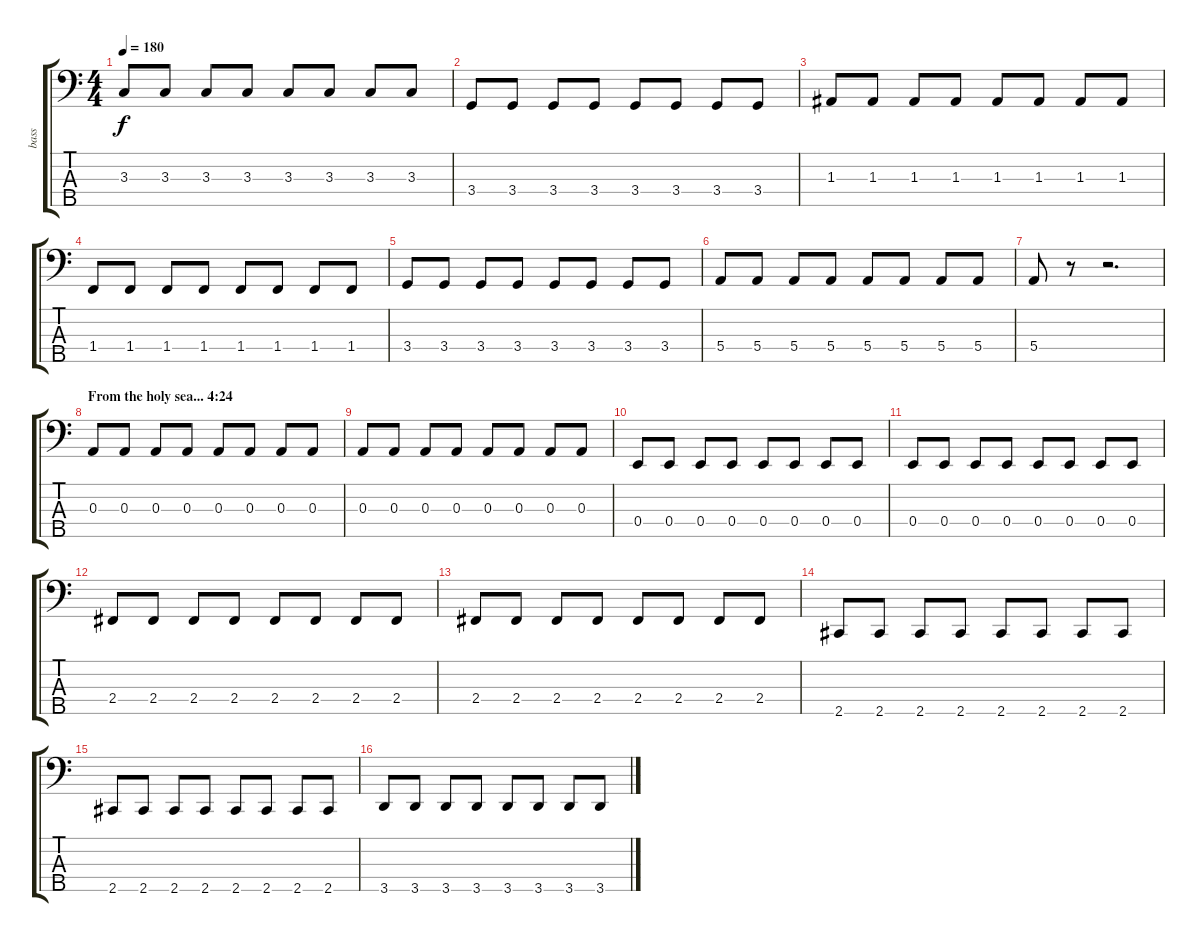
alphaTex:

\track ("bass" "bass") {instrument electricbassfinger}
\staff {score tabs}
\tuning (G2 D2 A1 E1 B0) {hide}
\ts (4 4)
\tempo 180
\clef f4
\ks c
3.3.8{dy f} 3.3.8 3.3.8 3.3.8 3.3.8 3.3.8 3.3.8 3.3.8 |
3.4.8 3.4.8 3.4.8 3.4.8 3.4.8 3.4.8 3.4.8 3.4.8 |
1.3.8 1.3.8 1.3.8 1.3.8 1.3.8 1.3.8 1.3.8 1.3.8 |
1.4.8 1.4.8 1.4.8 1.4.8 1.4.8 1.4.8 1.4.8 1.4.8 |
3.4.8 3.4.8 3.4.8 3.4.8 3.4.8 3.4.8 3.4.8 3.4.8 |
5.4.8 5.4.8 5.4.8 5.4.8 5.4.8 5.4.8 5.4.8 5.4.8 |
5.4.8 r.8 r.2{d} |
\section ("" "From the holy sea... 4:24")
0.3.8 0.3.8 0.3.8 0.3.8 0.3.8 0.3.8 0.3.8 0.3.8 |
0.3.8 0.3.8 0.3.8 0.3.8 0.3.8 0.3.8 0.3.8 0.3.8 |
0.4.8 0.4.8 0.4.8 0.4.8 0.4.8 0.4.8 0.4.8 0.4.8 |
0.4.8 0.4.8 0.4.8 0.4.8 0.4.8 0.4.8 0.4.8 0.4.8 |
2.4.8 2.4.8 2.4.8 2.4.8 2.4.8 2.4.8 2.4.8 2.4.8 |
2.4.8 2.4.8 2.4.8 2.4.8 2.4.8 2.4.8 2.4.8 2.4.8 |
2.5.8 2.5.8 2.5.8 2.5.8 2.5.8 2.5.8 2.5.8 2.5.8 |
2.5.8 2.5.8 2.5.8 2.5.8 2.5.8 2.5.8 2.5.8 2.5.8 |
3.5.8 3.5.8 3.5.8 3.5.8 3.5.8 3.5.8 3.5.8 3.5.8
